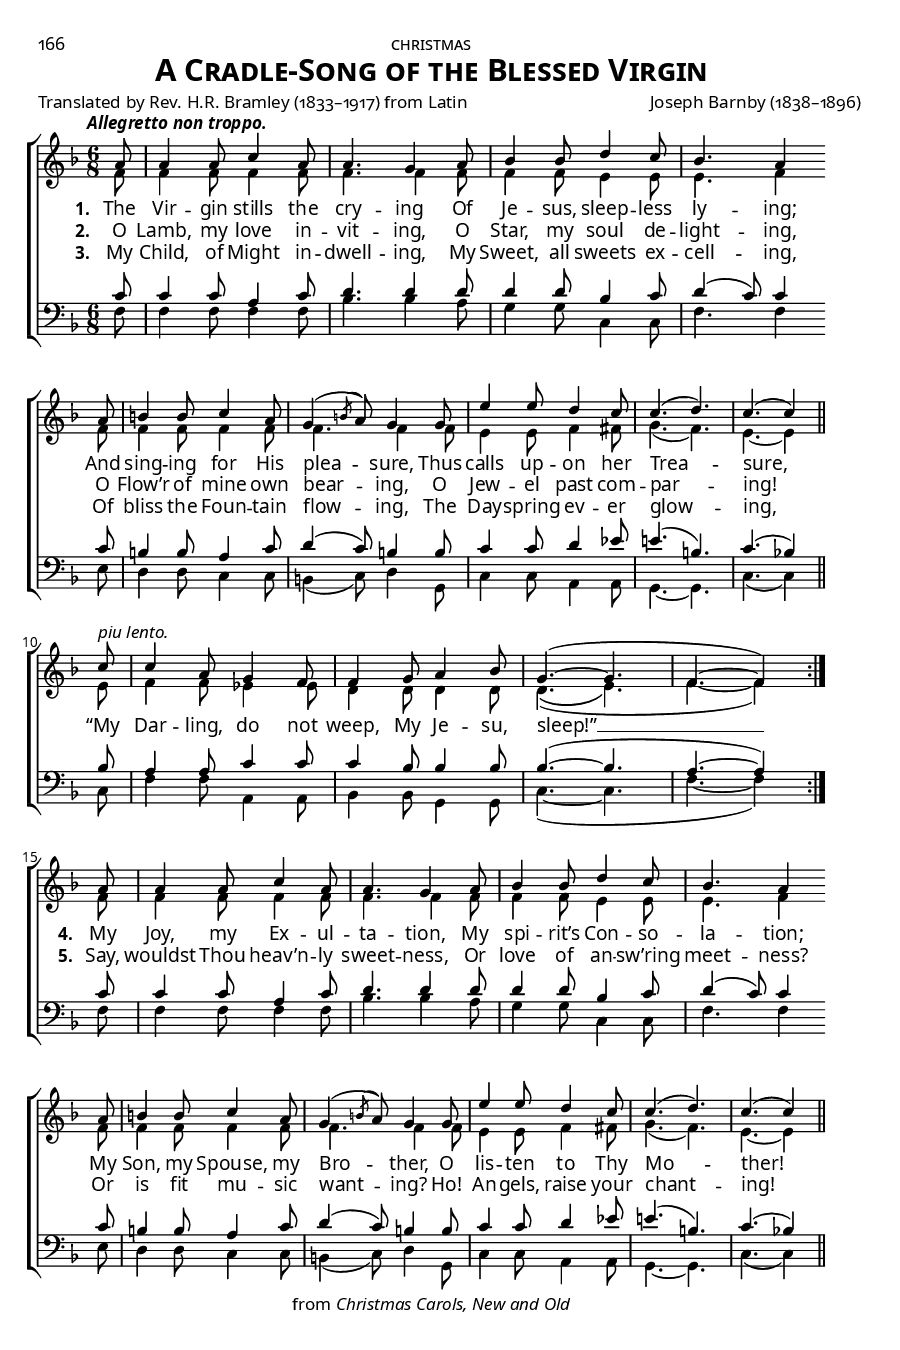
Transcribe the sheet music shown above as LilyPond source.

\version "2.14.2"
\include "util.ly"
\header {
  title = \markup{\override #'(font-name . "Garamond Premier Pro Semibold"){ \abs-fontsize #15 \smallCapsOldStyle"A Cradle-Song of the Blessed Virgin"}}
  poet = \markup\oldStyleNum"Translated by Rev. H.R. Bramley (1833–1917) from Latin"
  composer = \markup\oldStyleNum"Joseph Barnby (1838–1896)"
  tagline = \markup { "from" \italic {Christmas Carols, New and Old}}
}
\paper {
  %print-all-headers = ##t
  paper-height = 9\in
  paper-width = 6\in
  indent = 0\in
  %system-system-spacing = #'((basic-distance . 10) (padding . 0))
  system-system-spacing =
    #'((basic-distance . 0)
       (minimum-distance . 0)
       (padding . -5)
       (stretchability . 100))
  ragged-last-bottom = ##f
  ragged-bottom = ##f
  two-sided = ##t
  inner-margin = 0.5\in
  outer-margin = 0.25\in
  top-margin = 0.25\in
  bottom-margin = 0.25\in
  first-page-number = #166
  print-first-page-number = ##t
  headerLine = \markup{\override #'(font-name . "Garamond Premier Pro") \smallCapsOldStyle"christmas"}
  oddHeaderMarkup = \markup\fill-line{
     \override #'(font-name . "Garamond Premier Pro")\abs-fontsize #8.5
     \combine 
        \fill-line{"" \on-the-fly #print-page-number-check-first
        \oldStylePageNum""
        }
        \fill-line{\headerLine}
  }
  evenHeaderMarkup = \markup {
     \override #'(font-name . "Garamond Premier Pro")\abs-fontsize #8.5
     \combine
        \on-the-fly #print-page-number-check-first
        \oldStylePageNum""
        \fill-line{\headerLine}
  }
}
#(set-global-staff-size 15) \paper{ #(define fonts (make-pango-font-tree "GoudyOlSt BT" "Garamond Premier Pro" "Garamond Premier Pro" (/ 15 20))) }
global = {
  \key f \major
  \time 6/8
  \autoBeamOff
}

sopMusic = \relative c' {
  \tempo \markup\italic"Allegretto non troppo."
  \partial 8 a'8 |
  a4 a8 c4 a8 |
  a4. g4 a8 |
  bes4 bes8 d4 c8 |
  
  bes4. a4 \bar""\break a8 |
  b4 b8 c4 a8 |
  g4( \acciaccatura b8 a8) g4 g8 |
  
  e'4 e8 d4 c8 |
  c4.( d) |
  \partial 8*5 c( c4) \bar "||" \break
  \partial 8 c8^\markup\italic"piu lento." |
  
  c4 a8 g4 f8 |
  f4 g8 a4 bes8 |
  g4.(~ g |
  \partial 8*5 f~ f4) \bar ":|" \break
  
  
  
  \partial 8 a8 |
  a4 a8 c4 a8 |
  a4. g4 a8 |
  bes4 bes8 d4 c8 |
  
  bes4. a4 \bar"" \break a8 |
  b4 b8 c4 a8 |
  g4( \acciaccatura b8 a8) g4 g8 |
  
  e'4 e8 d4 c8 |
  c4.( d) |
  \partial 8*5 c( c4) \bar "||" \break
}
sopWords = \lyricmode {
  
}

altoMusic = \relative c' {
  f8 |
  f4 f8 f4 f8 |
  f4. f4 f8 |
  f4 f8 e4 e8 |
  
  e4. f4 f8 |
  f4 f8 f4 f8 |
  f4. f4 f8 |
  
  e4 e8 f4 fis8 g4.( f) |
  e~ e4 e8 |
  
  f4 f8 ees4 ees8 |
  d4 d8 d4 d8 |
  d4.(\( e\) |
  f~ f4)
  
  
  
  f8 |
  f4 f8 f4 f8 |
  f4. f4 f8 |
  f4 f8 e4 e8 |
  
  e4. f4 f8 |
  f4 f8 f4 f8 |
  f4. f4 f8 |
  
  e4 e8 f4 fis8 g4.( f) |
  e~ e4
}
altoWords = \lyricmode {
  \dropLyricsIX
  \set stanza = #"1. "
  The Vir -- gin stills the cry -- ing
  Of Je -- sus, sleep -- less ly -- ing;
  And sing -- ing for His plea -- sure,
  Thus calls up -- on her Trea -- sure,
  “My Dar -- ling, do not weep, My Je -- su, sleep!” __
  
  
  
  \set stanza = #"4. "
  My Joy, my Ex -- ul -- ta -- tion,
  My spi -- rit’s Con -- so -- la -- tion;
  My Son, my Spouse, my Bro -- ther,
  O lis -- ten to Thy Mo -- ther!
}
altoWordsII = \lyricmode {
  \dropLyricsIX
%\markup\italic
  \set stanza = #"2. "
  O Lamb, my love in -- vit -- ing,
  O Star, my soul de -- light -- ing,
  O Flow’r of mine own bear -- ing,
  O Jew -- el past com -- par -- ing!
  
  \repeat unfold 10{\skip1}
  
  \set stanza = #"5. "
  Say, wouldst Thou heav’n -- ly sweet -- ness,
  Or love of an -- sw’ring meet -- ness?
  Or is fit mu -- sic want -- ing?
  Ho! An -- gels, raise your chant -- ing!
}
altoWordsIII = \lyricmode {
  \dropLyricsIX
  \set stanza = #"3. "
  My Child, of Might in -- dwell -- ing,
  My Sweet, all sweets ex -- cell -- ing,
  Of bliss the Foun -- tain flow -- ing,
  The Day -- spring ev -- er glow -- ing,
}
altoWordsIV = \lyricmode {
}
altoWordsV = \lyricmode {
}
altoWordsVI = \lyricmode {
  \set stanza = #"6. "
  \set ignoreMelismata = ##t
}
tenorMusic = \relative c' {
  c8 |
  c4 c8 a4 c8 |
  d4. d4 d8 |
  d4 d8 bes4 c8 |
  
  d4( c8) c4 c8 |
  b4 b8 a4 c8 |
  d4( c8) b4 b8 |
  
  c4 c8 d4 ees8 |
  e!4.( b) |
  c( bes!4) bes8 |
  
  a4 a8 c4 c8 |
  c4 bes8 bes4 bes8 |
  bes4.(~ bes |
  a~ a4) 
  
  
  
  c8 |
  c4 c8 a4 c8 |
  d4. d4 d8 |
  d4 d8 bes4 c8 |
  
  d4( c8) c4 c8 |
  b4 b8 a4 c8 |
  d4( c8) b4 b8 |
  
  c4 c8 d4 ees8 |
  e!4.( b) |
  c( bes!4) 
}
tenorWords = \lyricmode {

}

bassMusic = \relative c {
  f8 |
  f4 f8 f4 f8 |
  bes4. bes4 a8 |
  g4 g8 c,4 c8 |
  
  f4. f4 e8 |
  d4 d8 c4 c8 |
  b4( c8) d4 g,8 |
  
  c4 c8 a4 a8 |
  g4.~ g |
  c( c4) c8 |
  
  f4 f8 a,4 a8 |
  bes4 bes8 g4 g8 |
  c4.(~ c |
  f~ f4) 
  
  
  
  f8 |
  f4 f8 f4 f8 |
  bes4. bes4 a8 |
  g4 g8 c,4 c8 |
  
  f4. f4 e8 |
  d4 d8 c4 c8 |
  b4( c8) d4 g,8 |
  
  c4 c8 a4 a8 |
  g4.~ g |
  c( c4)
}
bassWords = \lyricmode {

}

pianoRH = \relative c' {
  
}
pianoLH = \relative c' {
  
}

\score {
  <<
   \new ChoirStaff <<
%    \new Lyrics = sopranos \with { \override VerticalAxisGroup #'nonstaff-relatedstaff-spacing = #'((basic-distance . 1)) }
    \new Staff = women <<
      \new Voice = "sopranos" { \voiceOne << \global \sopMusic >> }
      \new Voice = "altos" { \voiceTwo << \global \altoMusic >> }
    >>
    \new Lyrics \with { alignAboveContext = #"women" \override VerticalAxisGroup #'nonstaff-relatedstaff-spacing = #'((basic-distance . 1))} \lyricsto "sopranos" \sopWords
     \new Lyrics = "altosVI"  \with { alignBelowContext = #"women" \override VerticalAxisGroup #'nonstaff-relatedstaff-spacing = #'((basic-distance . 1))} \lyricsto "sopranos" \altoWordsVI
    \new Lyrics = "altosV"  \with { alignBelowContext = #"women" \override VerticalAxisGroup #'nonstaff-relatedstaff-spacing = #'((basic-distance . 1))} \lyricsto "sopranos" \altoWordsV
    \new Lyrics = "altosIV"  \with { alignBelowContext = #"women" \override VerticalAxisGroup #'nonstaff-relatedstaff-spacing = #'((basic-distance . 1))} \lyricsto "sopranos" \altoWordsIV
    \new Lyrics = "altosIII"  \with { alignBelowContext = #"women" \override VerticalAxisGroup #'nonstaff-relatedstaff-spacing = #'((basic-distance . 1))} \lyricsto "sopranos" \altoWordsIII
    \new Lyrics = "altosII"  \with { alignBelowContext = #"women" \override VerticalAxisGroup #'nonstaff-relatedstaff-spacing = #'((basic-distance . 1))} \lyricsto "sopranos" \altoWordsII
    \new Lyrics = "altos"  \with { alignBelowContext = #"women" \override VerticalAxisGroup #'nonstaff-relatedstaff-spacing = #'((padding . -0.5)) } \lyricsto "sopranos" \altoWords
   \new Staff = men <<
      \clef bass
      \new Voice = "tenors" { \voiceOne << \global \tenorMusic >> }
      \new Voice = "basses" { \voiceTwo << \global \bassMusic >> }
    >>
    \new Lyrics \with { alignAboveContext = #"men" \override VerticalAxisGroup #'nonstaff-relatedstaff-spacing = #'((basic-distance . 1)) } \lyricsto "tenors" \tenorWords
    \new Lyrics \with { alignBelowContext = #"men" \override VerticalAxisGroup #'nonstaff-relatedstaff-spacing = #'((basic-distance . 1)) } \lyricsto "basses" \bassWords
  >>
%    \new PianoStaff << \new Staff { \new Voice { \pianoRH } } \new Staff { \clef "bass" \pianoLH } >>
  >>
  \layout {
    \context {
      \Score
      %\override SpacingSpanner #'base-shortest-duration = #(ly:make-moment 1 8)
      %\override SpacingSpanner #'common-shortest-duration = #(ly:make-moment 1 4)
    }
    \context {
      % Remove all empty staves
      % \Staff \RemoveEmptyStaves \override VerticalAxisGroup #'remove-first = ##t
    }
  }
}
